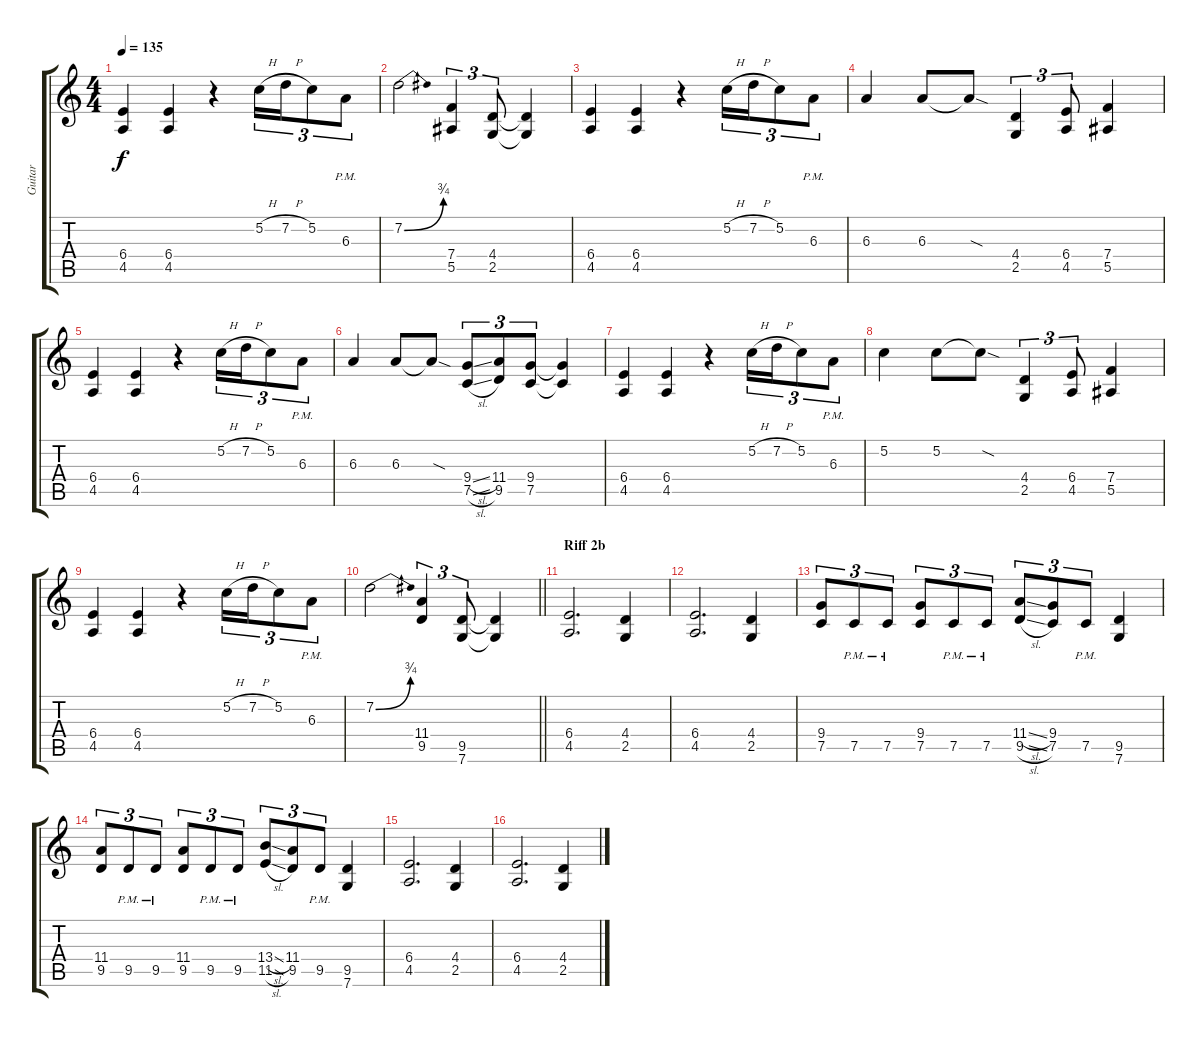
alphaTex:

\track ("Guitar" "Guitar") {instrument distortionguitar}
\staff {score tabs}
\tuning (C4 G3 Eb3 Bb2 F2 C2) {hide}
\ts (4 4)
\tempo 135
\clef g2
\ks c
(6.4 4.5).4{dy f} (6.4 4.5).4 r.4 5.2{h}.16{tu (3 2)} 7.2{h}.16{tu (3 2)} 5.2.8{tu (3 2)} 6.3{pm}.8{tu (3 2)} |
7.2{be (bend 0 0 60 3)}.2 (7.4 5.5).4{tu (3 2)} (4.4 2.5).8{tu (3 2)} (4.4{t} 2.5{t}).4 |
(6.4 4.5).4 (6.4 4.5).4 r.4 5.2{h}.16{tu (3 2)} 7.2{h}.16{tu (3 2)} 5.2.8{tu (3 2)} 6.3{pm}.8{tu (3 2)} |
6.3.4 6.3.8 6.3{sod t}.8 (4.4 2.5).4{tu (3 2)} (6.4 4.5).8{tu (3 2)} (7.4 5.5).4 |
(6.4 4.5).4 (6.4 4.5).4 r.4 5.2{h}.16{tu (3 2)} 7.2{h}.16{tu (3 2)} 5.2.8{tu (3 2)} 6.3{pm}.8{tu (3 2)} |
6.3.4 6.3.8 6.3{sod t}.8 (9.4{sl} 7.5{sl}).8{tu (3 2)} (11.4 9.5).8{tu (3 2)} (9.4 7.5).8{tu (3 2)} (9.4{t} 7.5{t}).4 |
(6.4 4.5).4 (6.4 4.5).4 r.4 5.2{h}.16{tu (3 2)} 7.2{h}.16{tu (3 2)} 5.2.8{tu (3 2)} 6.3{pm}.8{tu (3 2)} |
5.2.4 5.2.8 5.2{sod t}.8 (4.4 2.5).4{tu (3 2)} (6.4 4.5).8{tu (3 2)} (7.4 5.5).4 |
(6.4 4.5).4 (6.4 4.5).4 r.4 5.2{h}.16{tu (3 2)} 7.2{h}.16{tu (3 2)} 5.2.8{tu (3 2)} 6.3{pm}.8{tu (3 2)} |
\barLineRight lightlight
7.2{be (bend 0 0 60 3)}.2 (11.4 9.5).4{tu (3 2)} (9.5 7.6).8{tu (3 2)} (9.5{t} 7.6{t}).4 |
\section ("" "Riff 2b")
(6.4 4.5).2{d} (4.4 2.5).4 |
(6.4 4.5).2{d} (4.4 2.5).4 |
(9.4 7.5).8{tu (3 2)} 7.5{pm}.8{tu (3 2)} 7.5{pm}.8{tu (3 2)} (9.4 7.5).8{tu (3 2)} 7.5{pm}.8{tu (3 2)} 7.5{pm}.8{tu (3 2)} (11.4{sl} 9.5{sl}).8{tu (3 2)} (9.4 7.5).8{tu (3 2)} 7.5{pm}.8{tu (3 2)} (9.5 7.6).4 |
(11.4 9.5).8{tu (3 2)} 9.5{pm}.8{tu (3 2)} 9.5{pm}.8{tu (3 2)} (11.4 9.5).8{tu (3 2)} 9.5{pm}.8{tu (3 2)} 9.5{pm}.8{tu (3 2)} (13.4{sl} 11.5{sl}).8{tu (3 2)} (11.4 9.5).8{tu (3 2)} 9.5{pm}.8{tu (3 2)} (9.5 7.6).4 |
(6.4 4.5).2{d} (4.4 2.5).4 |
(6.4 4.5).2{d} (4.4 2.5).4
